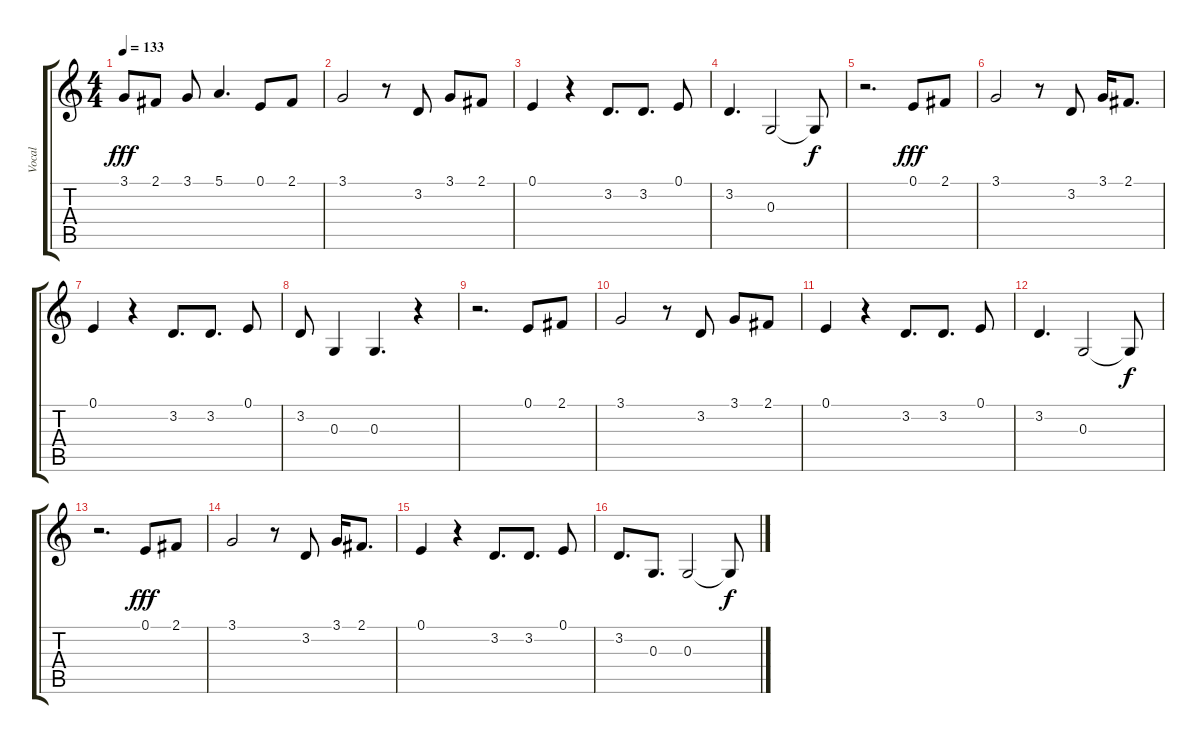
\track ("Vocal" "Vocal") {instrument flute}
\staff {score tabs}
\tuning (E4 B3 G3 D3 A2 E2) {hide}
\ts (4 4)
\tempo 133
\clef g2
\ks c
3.1.8{dy fff} 2.1.8 3.1.8 5.1.4{d} 0.1.8 2.1.8 |
3.1.2 r.8 3.2.8 3.1.8 2.1.8 |
0.1.4 r.4 3.2.8{d} 3.2.8{d} 0.1.8 |
3.2.4{d} 0.3.2 0.3{t}.8{dy f} |
r.2{d} 0.1.8{dy fff} 2.1.8 |
3.1.2 r.8 3.2.8 3.1.16 2.1.8{d} |
0.1.4 r.4 3.2.8{d} 3.2.8{d} 0.1.8 |
3.2.8 0.3.4 0.3.4{d} r.4 |
r.2{d} 0.1.8 2.1.8 |
3.1.2 r.8 3.2.8 3.1.8 2.1.8 |
0.1.4 r.4 3.2.8{d} 3.2.8{d} 0.1.8 |
3.2.4{d} 0.3.2 0.3{t}.8{dy f} |
r.2{d} 0.1.8{dy fff} 2.1.8 |
3.1.2 r.8 3.2.8 3.1.16 2.1.8{d} |
0.1.4 r.4 3.2.8{d} 3.2.8{d} 0.1.8 |
3.2.8{d} 0.3.8{d} 0.3.2 0.3{t}.8{dy f}
